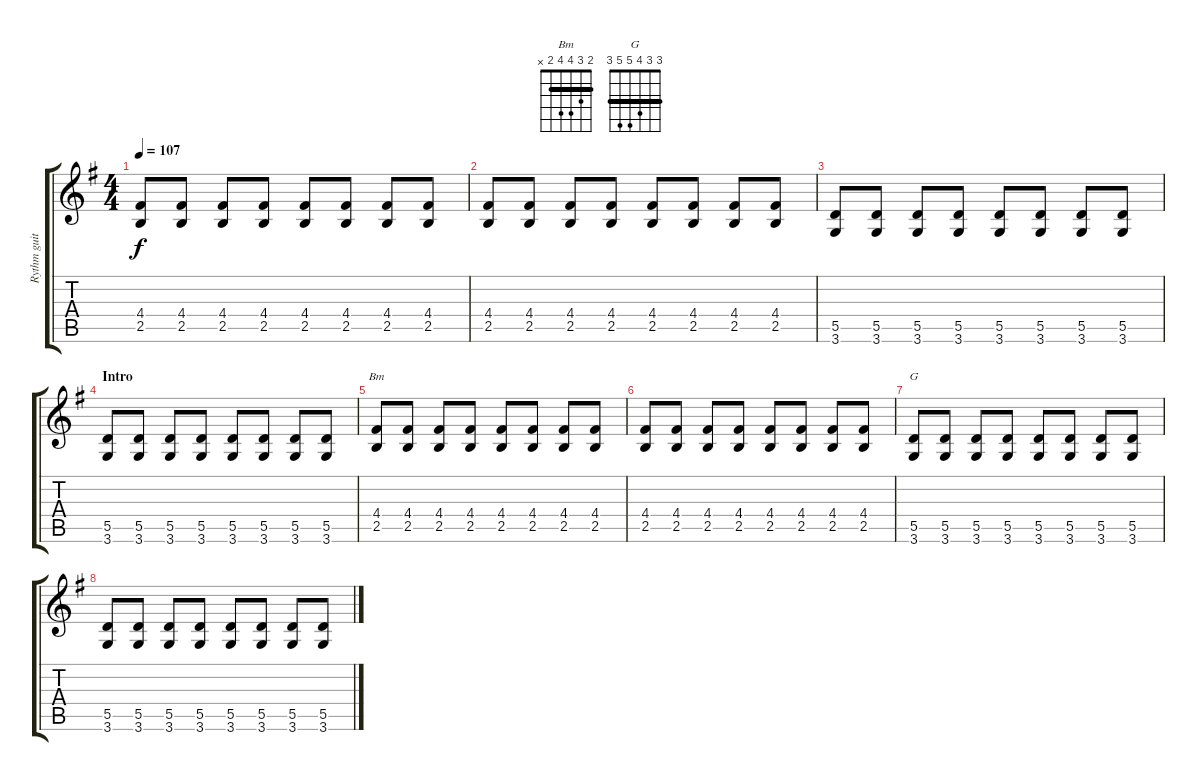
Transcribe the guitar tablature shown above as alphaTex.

\track ("Rythm guitar I" "Rythm guit") {instrument electricguitarmuted}
\staff {score tabs}
\tuning (E4 B3 G3 D3 A2 E2) {hide}
\chord ("Bm" 2 3 4 4 2 x) {barre 2}
\chord ("G" 3 3 4 5 5 3) {barre 3}
\ts (4 4)
\tempo 107
\clef g2
\ks g
(4.4 2.5).8{dy f} (4.4 2.5).8 (4.4 2.5).8 (4.4 2.5).8 (4.4 2.5).8 (4.4 2.5).8 (4.4 2.5).8 (4.4 2.5).8 |
(4.4 2.5).8 (4.4 2.5).8 (4.4 2.5).8 (4.4 2.5).8 (4.4 2.5).8 (4.4 2.5).8 (4.4 2.5).8 (4.4 2.5).8 |
(5.5 3.6).8 (5.5 3.6).8 (5.5 3.6).8 (5.5 3.6).8 (5.5 3.6).8 (5.5 3.6).8 (5.5 3.6).8 (5.5 3.6).8 |
\section ("" "Intro")
(5.5 3.6).8 (5.5 3.6).8 (5.5 3.6).8 (5.5 3.6).8 (5.5 3.6).8 (5.5 3.6).8 (5.5 3.6).8 (5.5 3.6).8 |
(4.4 2.5).8{ch "Bm"} (4.4 2.5).8 (4.4 2.5).8 (4.4 2.5).8 (4.4 2.5).8 (4.4 2.5).8 (4.4 2.5).8 (4.4 2.5).8 |
(4.4 2.5).8 (4.4 2.5).8 (4.4 2.5).8 (4.4 2.5).8 (4.4 2.5).8 (4.4 2.5).8 (4.4 2.5).8 (4.4 2.5).8 |
(5.5 3.6).8{ch "G"} (5.5 3.6).8 (5.5 3.6).8 (5.5 3.6).8 (5.5 3.6).8 (5.5 3.6).8 (5.5 3.6).8 (5.5 3.6).8 |
(5.5 3.6).8 (5.5 3.6).8 (5.5 3.6).8 (5.5 3.6).8 (5.5 3.6).8 (5.5 3.6).8 (5.5 3.6).8 (5.5 3.6).8
